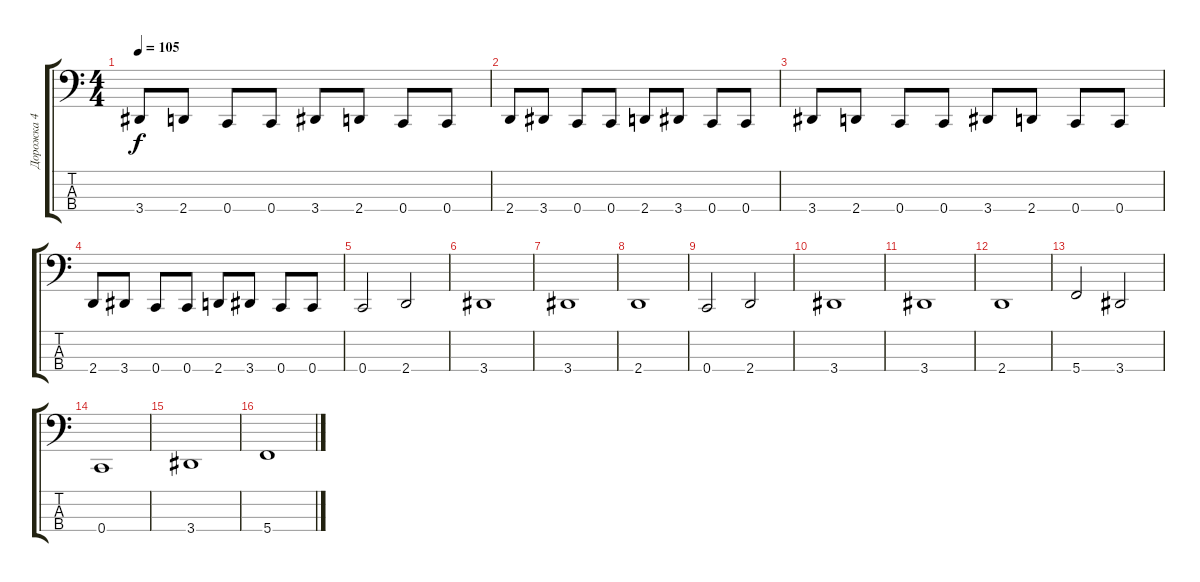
\track ("Дорожка 4" "Дорожка 4") {instrument electricbassfinger}
\staff {score tabs}
\tuning (Eb2 Bb1 F1 C1) {hide}
\ts (4 4)
\tempo 105
\clef f4
\ks c
3.4.8{dy f} 2.4.8 0.4.8 0.4.8 3.4.8 2.4.8 0.4.8 0.4.8 |
2.4.8 3.4.8 0.4.8 0.4.8 2.4.8 3.4.8 0.4.8 0.4.8 |
3.4.8 2.4.8 0.4.8 0.4.8 3.4.8 2.4.8 0.4.8 0.4.8 |
2.4.8 3.4.8 0.4.8 0.4.8 2.4.8 3.4.8 0.4.8 0.4.8 |
0.4.2 2.4.2 |
3.4.1 |
3.4.1 |
2.4.1 |
0.4.2 2.4.2 |
3.4.1 |
3.4.1 |
2.4.1 |
5.4.2 3.4.2 |
0.4.1 |
3.4.1 |
5.4.1
